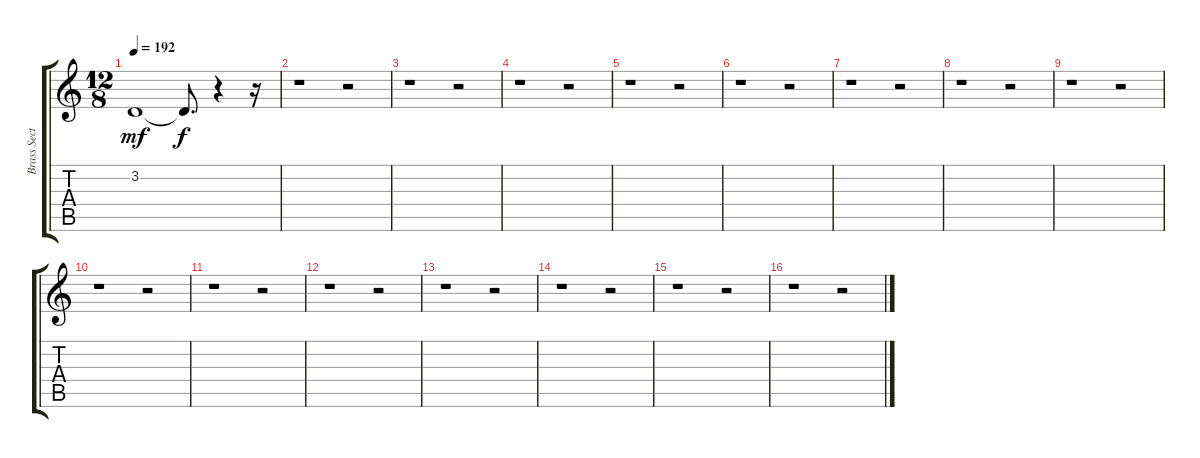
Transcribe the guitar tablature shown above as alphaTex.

\track ("Brass Sect" "Brass Sect") {instrument brasssection}
\staff {score tabs}
\tuning (E4 B3 G3 D3 A2 E2) {hide}
\ts (12 8)
\tempo 192
\clef g2
\ks c
3.2.1{dy mf} 3.2{t}.8{d dy f} r.4 r.16 |
r.1 r.2 |
r.1 r.2 |
r.1 r.2 |
r.1 r.2 |
r.1 r.2 |
r.1 r.2 |
r.1 r.2 |
r.1 r.2 |
r.1 r.2 |
r.1 r.2 |
r.1 r.2 |
r.1 r.2 |
r.1 r.2 |
r.1 r.2 |
r.1 r.2
